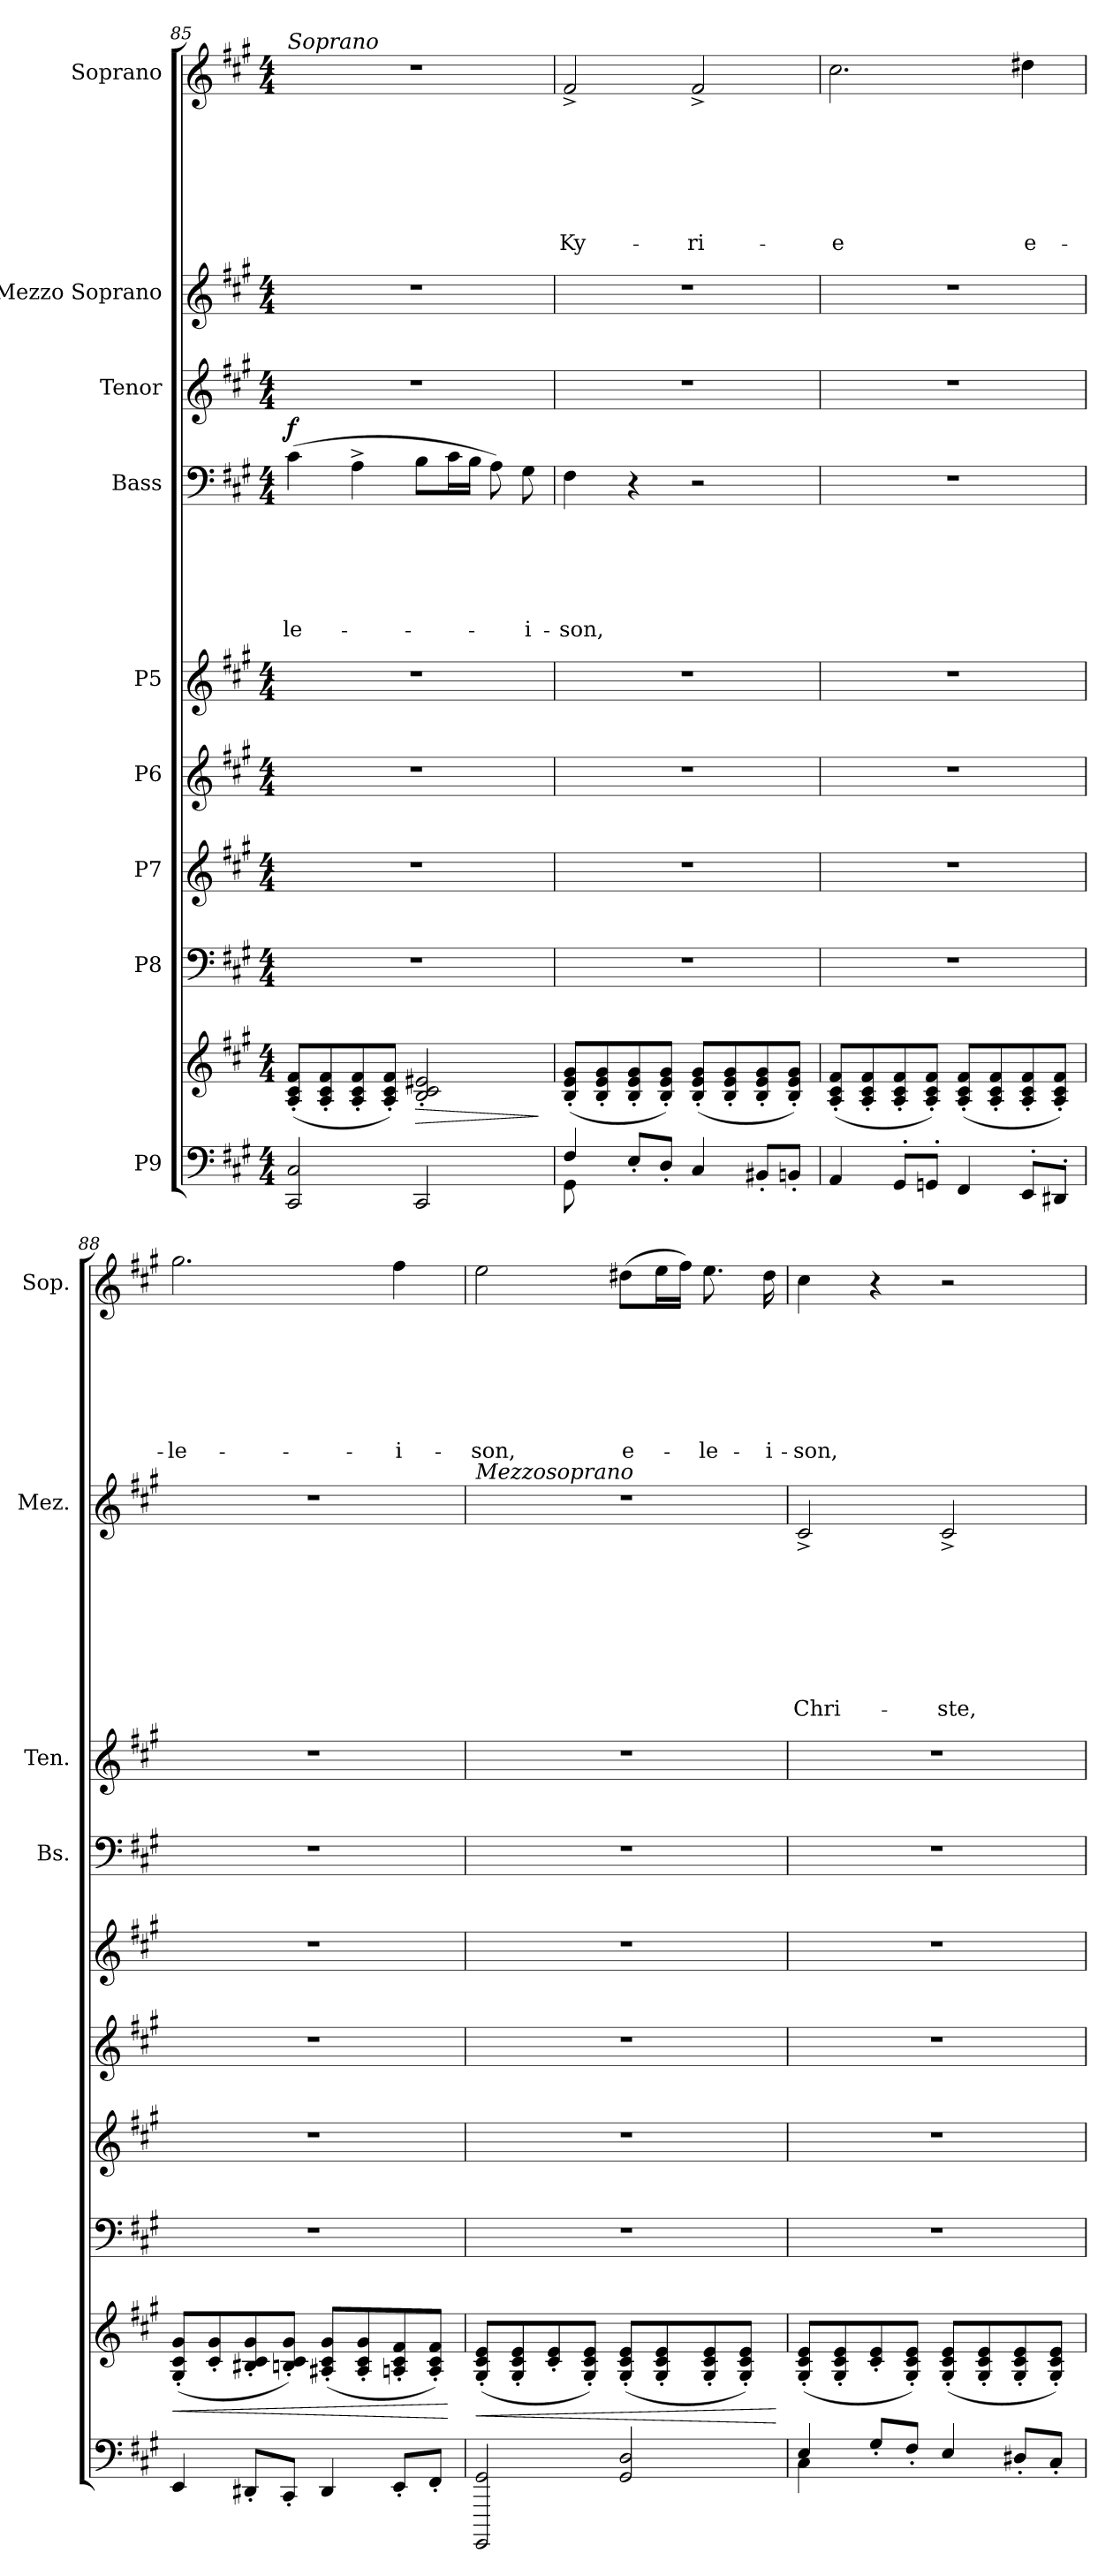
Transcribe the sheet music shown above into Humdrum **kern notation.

**kern	**kern	**dynam	**kern	**kern	**kern	**kern	**kern	**text	**text	**text	**text	**text	**text	**dynam	**kern	**kern	**text	**text	**text	**text	**text	**text	**text	**text	**kern	**text	**text	**text	**text	**text	**text	**text
*part9	*part9	*part9	*part8	*part7	*part6	*part5	*part4	*part4	*part4	*part4	*part4	*part4	*part4	*part4	*part3	*part2	*part2	*part2	*part2	*part2	*part2	*part2	*part2	*part2	*part1	*part1	*part1	*part1	*part1	*part1	*part1	*part1
*staff10	*staff9	*staff9/10	*staff8	*staff7	*staff6	*staff5	*staff4	*staff4	*staff4	*staff4	*staff4	*staff4	*staff4	*staff4	*staff3	*staff2	*staff2	*staff2	*staff2	*staff2	*staff2	*staff2	*staff2	*staff2	*staff1	*staff1	*staff1	*staff1	*staff1	*staff1	*staff1	*staff1
*I"P9	*	*	*I"P8	*I"P7	*I"P6	*I"P5	*I"Bass	*	*	*	*	*	*	*	*I"Tenor	*I"Mezzo Soprano	*	*	*	*	*	*	*	*	*I"Soprano	*	*	*	*	*	*	*
*	*	*	*	*	*	*	*I'Bs.	*	*	*	*	*	*	*	*I'Ten.	*I'Mez.	*	*	*	*	*	*	*	*	*I'Sop.	*	*	*	*	*	*	*
*clefF4	*clefG2	*	*clefF4	*clefG2	*clefG2	*clefG2	*clefF4	*	*	*	*	*	*	*	*clefG2	*clefG2	*	*	*	*	*	*	*	*	*clefG2	*	*	*	*	*	*	*
*	*	*	*	*ITrd7c12	*	*	*	*	*	*	*	*	*	*	*ITrd7c12	*	*	*	*	*	*	*	*	*	*	*	*	*	*	*	*	*
*k[f#c#g#]	*k[f#c#g#]	*	*k[f#c#g#]	*k[f#c#g#]	*k[f#c#g#]	*k[f#c#g#]	*k[f#c#g#]	*	*	*	*	*	*	*	*k[f#c#g#]	*k[f#c#g#]	*	*	*	*	*	*	*	*	*k[f#c#g#]	*	*	*	*	*	*	*
*A:	*A:	*	*A:	*A:	*A:	*A:	*A:	*	*	*	*	*	*	*	*A:	*A:	*	*	*	*	*	*	*	*	*A:	*	*	*	*	*	*	*
*M4/4	*M4/4	*	*M4/4	*M4/4	*M4/4	*M4/4	*M4/4	*	*	*	*	*	*	*	*M4/4	*M4/4	*	*	*	*	*	*	*	*	*M4/4	*	*	*	*	*	*	*
=85	=85	=85	=85	=85	=85	=85	=85	=85	=85	=85	=85	=85	=85	=85	=85	=85	=85	=85	=85	=85	=85	=85	=85	=85	=85	=85	=85	=85	=85	=85	=85	=85
*^	*^	*	*	*	*	*	*	*	*	*	*	*	*	*	*	*	*	*	*	*	*	*	*	*	*	*	*	*	*	*	*	*
!	!	!	!	!	!	!	!	!	!	!	!	!	!	!	!	!	!	!	!	!	!	!	!	!	!	!	!LO:TX:a:i:t=Soprano	!	!	!	!	!	!	!
!	!	!	!	!	!	!	!	!	!	!	!	!	!	!	!LO:LY:b	!LO:DY:a	!	!	!	!	!	!	!	!	!	!	!	!	!	!	!	!	!	!
2CC#/ 2C#/	1ryy	1ryy	(<8A/'> 8c#/'> 8f#/'>L	.	1r	1r	1r	1r	(>4c#\	.	.	.	.	.	-le-	f	1r	1r	.	.	.	.	.	.	.	.	1r	.	.	.	.	.	.	.
.	.	.	8A/'> 8c#/'> 8f#/'>	.	.	.	.	.	.	.	.	.	.	.	.	.	.	.	.	.	.	.	.	.	.	.	.	.	.	.	.	.	.	.
.	.	.	8A/'> 8c#/'> 8f#/'>	.	.	.	.	.	4A^>\	.	.	.	.	.	.	.	.	.	.	.	.	.	.	.	.	.	.	.	.	.	.	.	.	.
.	.	.	8A/'> 8c#/'> 8f#/'>J)	.	.	.	.	.	.	.	.	.	.	.	.	.	.	.	.	.	.	.	.	.	.	.	.	.	.	.	.	.	.	.
!	!	!	!	!LO:HP:b	!	!	!	!	!	!	!	!	!	!	!	!	!	!	!	!	!	!	!	!	!	!	!	!	!	!	!	!	!	!
2CC#/	.	.	2B/'> 2c#/'> 2e#X/'>	>	.	.	.	.	8B\L	.	.	.	.	.	.	.	.	.	.	.	.	.	.	.	.	.	.	.	.	.	.	.	.	.
.	.	.	.	.	.	.	.	.	16c#\L	.	.	.	.	.	.	.	.	.	.	.	.	.	.	.	.	.	.	.	.	.	.	.	.	.
.	.	.	.	.	.	.	.	.	16B\JJ	.	.	.	.	.	.	.	.	.	.	.	.	.	.	.	.	.	.	.	.	.	.	.	.	.
.	.	.	.	.	.	.	.	.	8A\)	.	.	.	.	.	.	.	.	.	.	.	.	.	.	.	.	.	.	.	.	.	.	.	.	.
!	!	!	!	!	!	!	!	!	!	!	!	!	!	!	!LO:LY:b	!	!	!	!	!	!	!	!	!	!	!	!	!	!	!	!	!	!	!
.	.	.	.	.	.	.	.	.	8G#\	.	.	.	.	.	-i-	.	.	.	.	.	.	.	.	.	.	.	.	.	.	.	.	.	.	.
*v	*v	*	*	*	*	*	*	*	*	*	*	*	*	*	*	*	*	*	*	*	*	*	*	*	*	*	*	*	*	*	*	*	*	*
*	*v	*v	*	*	*	*	*	*	*	*	*	*	*	*	*	*	*	*	*	*	*	*	*	*	*	*	*	*	*	*	*	*	*
.	.	]	.	.	.	.	.	.	.	.	.	.	.	.	.	.	.	.	.	.	.	.	.	.	.	.	.	.	.	.	.	.
=86	=86	=86	=86	=86	=86	=86	=86	=86	=86	=86	=86	=86	=86	=86	=86	=86	=86	=86	=86	=86	=86	=86	=86	=86	=86	=86	=86	=86	=86	=86	=86	=86
*^	*^	*	*	*	*	*	*	*	*	*	*	*	*	*	*	*	*	*	*	*	*	*	*	*	*	*	*	*	*	*	*	*
!	!	!	!	!	!	!	!	!	!	!	!	!	!	!	!LO:LY:b	!	!	!	!	!	!	!	!	!	!	!	!	!	!	!	!	!	!	!LO:LY:b
4F#/	8GG#\	1ryy	(<8B/'> 8e/'> 8g#/'>L	.	1r	1r	1r	1r	4F#\	.	.	.	.	.	-son,	.	1r	1r	.	.	.	.	.	.	.	.	2f#^</	.	.	.	.	.	.	Ky-
.	2..ryy	.	8B/'> 8e/'> 8g#/'>	.	.	.	.	.	.	.	.	.	.	.	.	.	.	.	.	.	.	.	.	.	.	.	.	.	.	.	.	.	.	.
8E'</L	.	.	8B/'> 8e/'> 8g#/'>	.	.	.	.	.	4r	.	.	.	.	.	.	.	.	.	.	.	.	.	.	.	.	.	.	.	.	.	.	.	.	.
8D'</J	.	.	8B/'> 8e/'> 8g#/'>J)	.	.	.	.	.	.	.	.	.	.	.	.	.	.	.	.	.	.	.	.	.	.	.	.	.	.	.	.	.	.	.
!	!	!	!	!	!	!	!	!	!	!	!	!	!	!	!	!	!	!	!	!	!	!	!	!	!	!	!	!	!	!	!	!	!	!LO:LY:b
4C#/	.	.	(<8B/'> 8e/'> 8g#/'>L	.	.	.	.	.	2r	.	.	.	.	.	.	.	.	.	.	.	.	.	.	.	.	.	2f#^</	.	.	.	.	.	.	-ri-
.	.	.	8B/'> 8e/'> 8g#/'>	.	.	.	.	.	.	.	.	.	.	.	.	.	.	.	.	.	.	.	.	.	.	.	.	.	.	.	.	.	.	.
8BB#X'</L	.	.	8B/'> 8e/'> 8g#/'>	.	.	.	.	.	.	.	.	.	.	.	.	.	.	.	.	.	.	.	.	.	.	.	.	.	.	.	.	.	.	.
8BBn'</J	.	.	8B/'> 8e/'> 8g#/'>J)	.	.	.	.	.	.	.	.	.	.	.	.	.	.	.	.	.	.	.	.	.	.	.	.	.	.	.	.	.	.	.
=87	=87	=87	=87	=87	=87	=87	=87	=87	=87	=87	=87	=87	=87	=87	=87	=87	=87	=87	=87	=87	=87	=87	=87	=87	=87	=87	=87	=87	=87	=87	=87	=87	=87	=87
!	!	!	!	!	!	!	!	!	!	!	!	!	!	!	!	!	!	!	!	!	!	!	!	!	!	!	!	!	!	!	!	!	!	!LO:LY:b
4AA/	1ryy	1ryy	(<8A/'> 8c#/'> 8f#/'>L	.	1r	1r	1r	1r	1r	.	.	.	.	.	.	.	1r	1r	.	.	.	.	.	.	.	.	2.cc#\	.	.	.	.	.	.	-e
.	.	.	8A/'> 8c#/'> 8f#/'>	.	.	.	.	.	.	.	.	.	.	.	.	.	.	.	.	.	.	.	.	.	.	.	.	.	.	.	.	.	.	.
8GG#'>/L	.	.	8A/'> 8c#/'> 8f#/'>	.	.	.	.	.	.	.	.	.	.	.	.	.	.	.	.	.	.	.	.	.	.	.	.	.	.	.	.	.	.	.
8GGn'>/J	.	.	8A/'> 8c#/'> 8f#/'>J)	.	.	.	.	.	.	.	.	.	.	.	.	.	.	.	.	.	.	.	.	.	.	.	.	.	.	.	.	.	.	.
4FF#/	.	.	(<8A/'> 8c#/'> 8f#/'>L	.	.	.	.	.	.	.	.	.	.	.	.	.	.	.	.	.	.	.	.	.	.	.	.	.	.	.	.	.	.	.
.	.	.	8A/'> 8c#/'> 8f#/'>	.	.	.	.	.	.	.	.	.	.	.	.	.	.	.	.	.	.	.	.	.	.	.	.	.	.	.	.	.	.	.
!	!	!	!	!	!	!	!	!	!	!	!	!	!	!	!	!	!	!	!	!	!	!	!	!	!	!	!	!	!	!	!	!	!	!LO:LY:b
8EE'>/L	.	.	8A/'> 8c#/'> 8f#/'>	.	.	.	.	.	.	.	.	.	.	.	.	.	.	.	.	.	.	.	.	.	.	.	4dd#X\	.	.	.	.	.	.	e-
8DD#X'>/J	.	.	8A/'> 8c#/'> 8f#/'>J)	.	.	.	.	.	.	.	.	.	.	.	.	.	.	.	.	.	.	.	.	.	.	.	.	.	.	.	.	.	.	.
=88	=88	=88	=88	=88	=88	=88	=88	=88	=88	=88	=88	=88	=88	=88	=88	=88	=88	=88	=88	=88	=88	=88	=88	=88	=88	=88	=88	=88	=88	=88	=88	=88	=88	=88
!	!	!	!	!LO:HP:b	!	!	!	!	!	!	!	!	!	!	!	!	!	!	!	!	!	!	!	!	!	!	!	!	!	!	!	!	!	!LO:LY:b
4EE/	1ryy	1ryy	(<8G#/'> 8c#/'> 8g#/'>L	<	1r	1r	1r	1r	1r	.	.	.	.	.	.	.	1r	1r	.	.	.	.	.	.	.	.	2.gg#\	.	.	.	.	.	.	-le-
.	.	.	8c#/'> 8g#/'>	.	.	.	.	.	.	.	.	.	.	.	.	.	.	.	.	.	.	.	.	.	.	.	.	.	.	.	.	.	.	.
8DD#X'>/L	.	.	8B#X/'> 8c#/'> 8g#/'>	.	.	.	.	.	.	.	.	.	.	.	.	.	.	.	.	.	.	.	.	.	.	.	.	.	.	.	.	.	.	.
8CC#'>/J	.	.	8Bn/'> 8c#/'> 8g#/'>J)	.	.	.	.	.	.	.	.	.	.	.	.	.	.	.	.	.	.	.	.	.	.	.	.	.	.	.	.	.	.	.
4DD#/	.	.	(<8A#X/'> 8c#/'> 8g#/'>L	.	.	.	.	.	.	.	.	.	.	.	.	.	.	.	.	.	.	.	.	.	.	.	.	.	.	.	.	.	.	.
.	.	.	8A#/'> 8c#/'> 8g#/'>	.	.	.	.	.	.	.	.	.	.	.	.	.	.	.	.	.	.	.	.	.	.	.	.	.	.	.	.	.	.	.
!	!	!	!	!	!	!	!	!	!	!	!	!	!	!	!	!	!	!	!	!	!	!	!	!	!	!	!	!	!	!	!	!	!	!LO:LY:b
8EE'>/L	.	.	8An/'> 8c#/'> 8f#/'>	.	.	.	.	.	.	.	.	.	.	.	.	.	.	.	.	.	.	.	.	.	.	.	4ff#\	.	.	.	.	.	.	-i-
8FF#'>/J	.	.	8A/'> 8c#/'> 8f#/'>J)	.	.	.	.	.	.	.	.	.	.	.	.	.	.	.	.	.	.	.	.	.	.	.	.	.	.	.	.	.	.	.
*v	*v	*	*	*	*	*	*	*	*	*	*	*	*	*	*	*	*	*	*	*	*	*	*	*	*	*	*	*	*	*	*	*	*	*
*	*v	*v	*	*	*	*	*	*	*	*	*	*	*	*	*	*	*	*	*	*	*	*	*	*	*	*	*	*	*	*	*	*	*
.	.	[	.	.	.	.	.	.	.	.	.	.	.	.	.	.	.	.	.	.	.	.	.	.	.	.	.	.	.	.	.	.
!!LO:PB:g=z
=89	=89	=89	=89	=89	=89	=89	=89	=89	=89	=89	=89	=89	=89	=89	=89	=89	=89	=89	=89	=89	=89	=89	=89	=89	=89	=89	=89	=89	=89	=89	=89	=89
*^	*^	*	*	*	*	*	*	*	*	*	*	*	*	*	*	*	*	*	*	*	*	*	*	*	*	*	*	*	*	*	*	*
!	!	!	!	!	!	!	!	!	!	!	!	!	!	!	!	!	!	!LO:TX:a:i:t=Mezzosoprano	!	!	!	!	!	!	!	!	!	!	!	!	!	!	!	!
!	!	!	!	!LO:HP:b	!	!	!	!	!	!	!	!	!	!	!	!	!	!	!	!	!	!	!	!	!	!	!	!	!	!	!	!	!	!LO:LY:b
2GGGG#/ 2GG#/	1ryy	1ryy	(<8G#/'> 8c#/'> 8e/'>L	<	1r	1r	1r	1r	1r	.	.	.	.	.	.	.	1r	1r	.	.	.	.	.	.	.	.	2ee\	.	.	.	.	.	.	-son,
.	.	.	8G#/'> 8c#/'> 8e/'>	.	.	.	.	.	.	.	.	.	.	.	.	.	.	.	.	.	.	.	.	.	.	.	.	.	.	.	.	.	.	.
.	.	.	8c#/'> 8e/'>	.	.	.	.	.	.	.	.	.	.	.	.	.	.	.	.	.	.	.	.	.	.	.	.	.	.	.	.	.	.	.
.	.	.	8G#/'> 8c#/'> 8e/'>J)	.	.	.	.	.	.	.	.	.	.	.	.	.	.	.	.	.	.	.	.	.	.	.	.	.	.	.	.	.	.	.
!	!	!	!	!	!	!	!	!	!	!	!	!	!	!	!	!	!	!	!	!	!	!	!	!	!	!	!	!	!	!	!	!	!	!LO:LY:b
2GG#/ 2D/	.	.	(<8G#/'> 8c#/'> 8e/'>L	.	.	.	.	.	.	.	.	.	.	.	.	.	.	.	.	.	.	.	.	.	.	.	(>8dd#X\L	.	.	.	.	.	.	e-
.	.	.	8G#/'> 8c#/'> 8e/'>	.	.	.	.	.	.	.	.	.	.	.	.	.	.	.	.	.	.	.	.	.	.	.	16ee\L	.	.	.	.	.	.	.
.	.	.	.	.	.	.	.	.	.	.	.	.	.	.	.	.	.	.	.	.	.	.	.	.	.	.	16ff#\JJ)	.	.	.	.	.	.	.
!	!	!	!	!	!	!	!	!	!	!	!	!	!	!	!	!	!	!	!	!	!	!	!	!	!	!	!	!	!	!	!	!	!	!LO:LY:b
.	.	.	8G#/'> 8c#/'> 8e/'>	.	.	.	.	.	.	.	.	.	.	.	.	.	.	.	.	.	.	.	.	.	.	.	8.ee\	.	.	.	.	.	.	-le-
.	.	.	8G#/'> 8c#/'> 8e/'>J)	.	.	.	.	.	.	.	.	.	.	.	.	.	.	.	.	.	.	.	.	.	.	.	.	.	.	.	.	.	.	.
!	!	!	!	!	!	!	!	!	!	!	!	!	!	!	!	!	!	!	!	!	!	!	!	!	!	!	!	!	!	!	!	!	!	!LO:LY:b
.	.	.	.	.	.	.	.	.	.	.	.	.	.	.	.	.	.	.	.	.	.	.	.	.	.	.	16dd#\	.	.	.	.	.	.	-i-
*v	*v	*	*	*	*	*	*	*	*	*	*	*	*	*	*	*	*	*	*	*	*	*	*	*	*	*	*	*	*	*	*	*	*	*
*	*v	*v	*	*	*	*	*	*	*	*	*	*	*	*	*	*	*	*	*	*	*	*	*	*	*	*	*	*	*	*	*	*	*
.	.	[	.	.	.	.	.	.	.	.	.	.	.	.	.	.	.	.	.	.	.	.	.	.	.	.	.	.	.	.	.	.
=90	=90	=90	=90	=90	=90	=90	=90	=90	=90	=90	=90	=90	=90	=90	=90	=90	=90	=90	=90	=90	=90	=90	=90	=90	=90	=90	=90	=90	=90	=90	=90	=90
*^	*^	*	*	*	*	*	*	*	*	*	*	*	*	*	*	*	*	*	*	*	*	*	*	*	*	*	*	*	*	*	*	*
!	!	!	!	!	!	!	!	!	!	!	!	!	!	!	!	!	!	!	!	!	!	!	!	!	!	!LO:LY:b	!	!	!	!	!	!	!	!LO:LY:b
4E/	4C#\	1ryy	(<8G#/'> 8c#/'> 8e/'>L	.	1r	1r	1r	1r	1r	.	.	.	.	.	.	.	1r	2c#^</	.	.	.	.	.	.	.	Chri-	4cc#\	.	.	.	.	.	.	-son,
.	.	.	8G#/'> 8c#/'> 8e/'>	.	.	.	.	.	.	.	.	.	.	.	.	.	.	.	.	.	.	.	.	.	.	.	.	.	.	.	.	.	.	.
8G#'</L	2.ryy	.	8c#/'> 8e/'>	.	.	.	.	.	.	.	.	.	.	.	.	.	.	.	.	.	.	.	.	.	.	.	4r	.	.	.	.	.	.	.
8F#'</J	.	.	8G#/'> 8c#/'> 8e/'>J)	.	.	.	.	.	.	.	.	.	.	.	.	.	.	.	.	.	.	.	.	.	.	.	.	.	.	.	.	.	.	.
!	!	!	!	!	!	!	!	!	!	!	!	!	!	!	!	!	!	!	!	!	!	!	!	!	!	!LO:LY:b	!	!	!	!	!	!	!	!
4E/	.	.	(<8G#/'> 8c#/'> 8e/'>L	.	.	.	.	.	.	.	.	.	.	.	.	.	.	2c#^</	.	.	.	.	.	.	.	-ste,	2r	.	.	.	.	.	.	.
.	.	.	8G#/'> 8c#/'> 8e/'>	.	.	.	.	.	.	.	.	.	.	.	.	.	.	.	.	.	.	.	.	.	.	.	.	.	.	.	.	.	.	.
8D#X'</L	.	.	8G#/'> 8c#/'> 8e/'>	.	.	.	.	.	.	.	.	.	.	.	.	.	.	.	.	.	.	.	.	.	.	.	.	.	.	.	.	.	.	.
8C#'</J	.	.	8G#/'> 8c#/'> 8e/'>J)	.	.	.	.	.	.	.	.	.	.	.	.	.	.	.	.	.	.	.	.	.	.	.	.	.	.	.	.	.	.	.
*v	*v	*	*	*	*	*	*	*	*	*	*	*	*	*	*	*	*	*	*	*	*	*	*	*	*	*	*	*	*	*	*	*	*	*
*	*v	*v	*	*	*	*	*	*	*	*	*	*	*	*	*	*	*	*	*	*	*	*	*	*	*	*	*	*	*	*	*	*	*
=	=	=	=	=	=	=	=	=	=	=	=	=	=	=	=	=	=	=	=	=	=	=	=	=	=	=	=	=	=	=	=	=
*-	*-	*-	*-	*-	*-	*-	*-	*-	*-	*-	*-	*-	*-	*-	*-	*-	*-	*-	*-	*-	*-	*-	*-	*-	*-	*-	*-	*-	*-	*-	*-	*-
